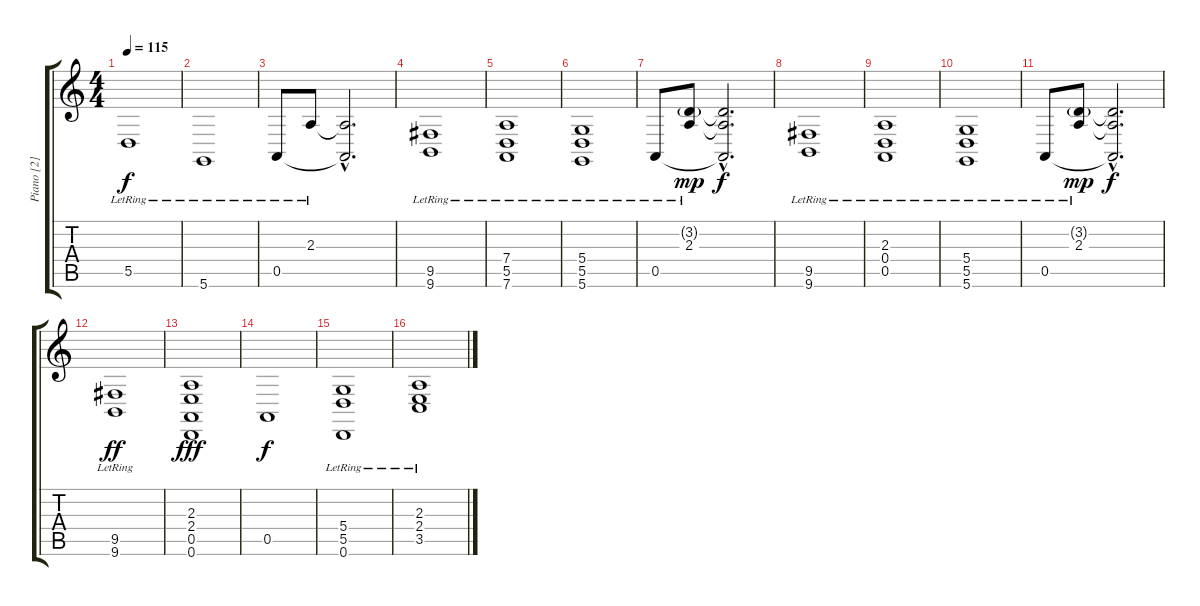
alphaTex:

\track ("Piano [2]" "Piano [2]") {instrument acousticgrandpiano}
\staff {score tabs}
\tuning (E4 B3 G3 D3 A2 D2) {hide}
\ts (4 4)
\tempo 115
\clef g2
\ks c
5.5{lr}.1{dy f instrument acousticgrandpiano} |
5.6{lr}.1 |
0.5{lr}.8 2.3{lr}.8 (2.3{hac t} 0.5{hac t}).2{d} |
(9.5{lr} 9.6{lr}).1 |
(7.4{lr} 5.5{lr} 7.6{lr}).1 |
(5.4{lr} 5.5{lr} 5.6{lr}).1 |
0.5{lr}.8 (3.2{g} 2.3{lr}).8{dy mp} (3.2{hac t} 2.3{hac t} 0.5{hac t}).2{d dy f} |
(9.5{lr} 9.6{lr}).1 |
(2.3{lr} 0.4{lr} 0.5{lr}).1 |
(5.4{lr} 5.5{lr} 5.6{lr}).1 |
0.5{lr}.8 (3.2{g} 2.3{lr}).8{dy mp} (3.2{hac t} 2.3{hac t} 0.5{hac t}).2{d dy f} |
(9.5{lr} 9.6{lr}).1{dy ff} |
(2.3 2.4 0.5 0.6).1{dy fff} |
0.5.1{dy f} |
(5.4{lr} 5.5{lr} 0.6{lr}).1 |
(2.3{lr} 2.4{lr} 3.5{lr}).1
